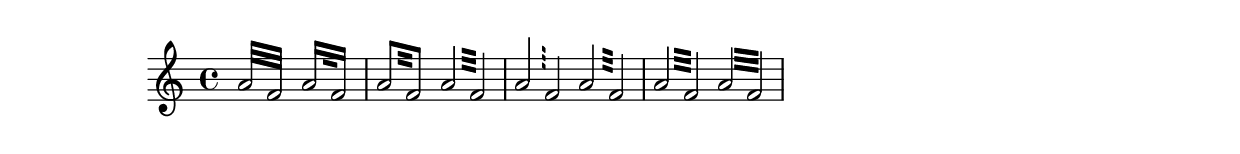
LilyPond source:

%% Do not edit this file; it is automatically
%% generated from LSR http://lsr.dsi.unimi.it
%% This file is in the public domain.
\version "2.13.16"

\header {
  lsrtags = "rhythms, repeats"

  texidoc = "
If a tremolo's total duration is less than a quarter-note, or exactly a
half-note, or between a half-note and a whole-note, it is normally
typeset with all beams touching the stems.  Certain engraving styles
typeset some of these beams as centered floating beams that do not
touch the stems.  The number of floating beams in this type of tremolo
is controlled with the @code{'gap-count } property of the @code{Beam}
object, and the size of the gaps between beams and stems is set with
the @code{'gap} property.



"
  doctitle = "Engraving tremolos with floating beams"
} % begin verbatim

\relative c'' {
  \repeat tremolo 8 { a32 f }
  \override Beam #'gap-count = #1
  \repeat tremolo 8 { a32 f }
  \override Beam #'gap-count = #2
  \repeat tremolo 8 { a32 f }
  \override Beam #'gap-count = #3
  \repeat tremolo 8 { a32 f }

  \override Beam #'gap-count = #3
  \override Beam #'gap = #1.33
  \repeat tremolo 8 { a32 f }
  \override Beam #'gap = #1
  \repeat tremolo 8 { a32 f }
  \override Beam #'gap = #0.67
  \repeat tremolo 8 { a32 f }
  \override Beam #'gap = #0.33
  \repeat tremolo 8 { a32 f }
}




